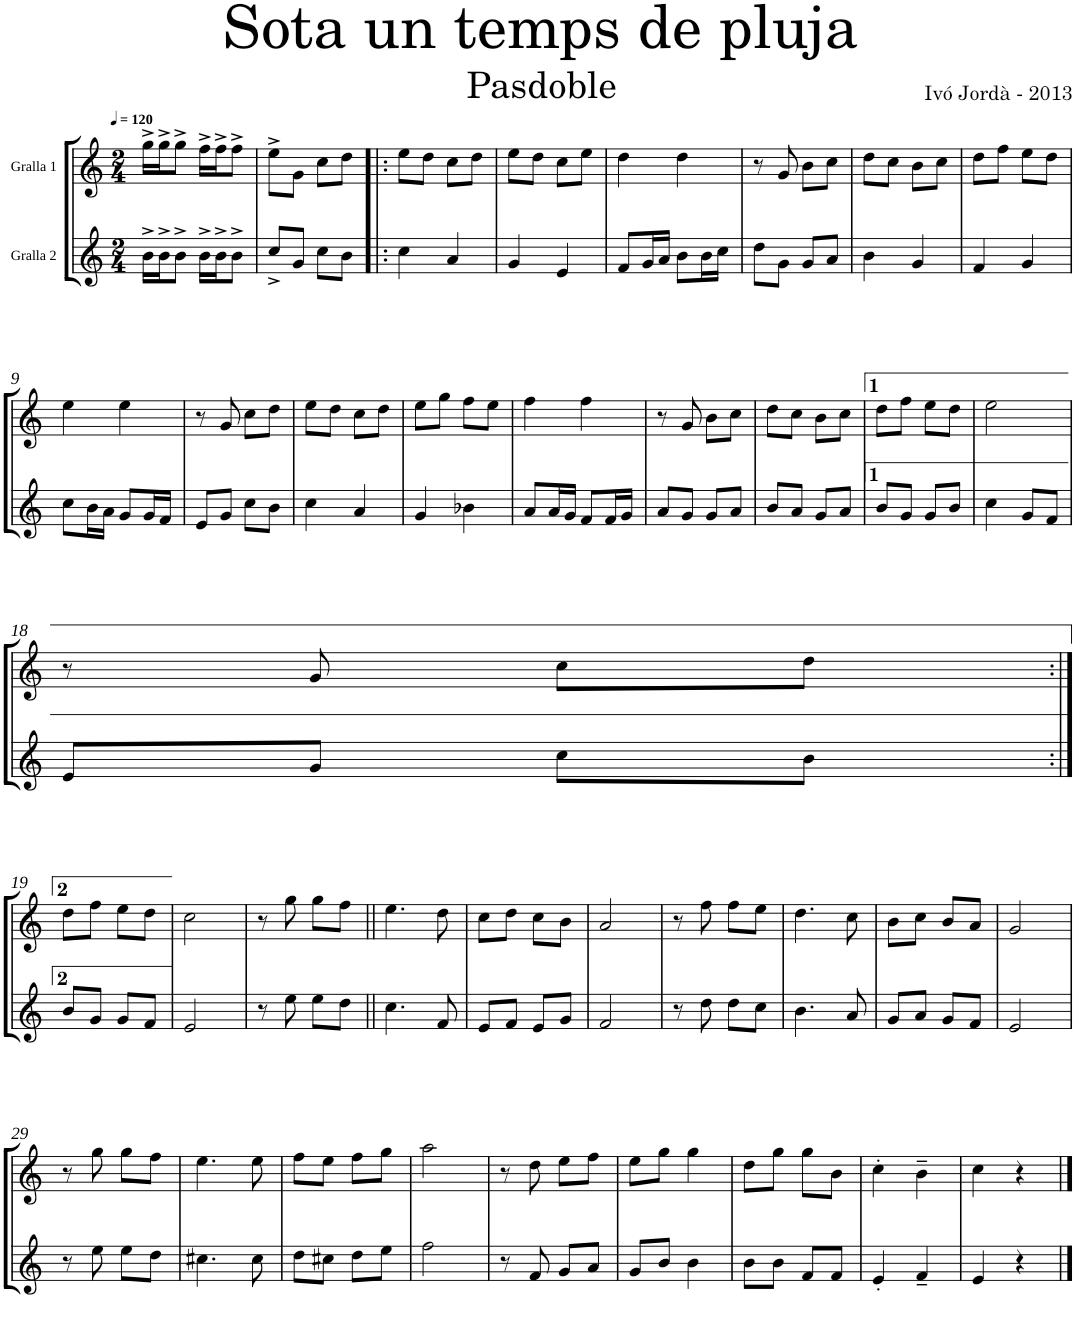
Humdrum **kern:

**kern	**kern
*part2	*part1
*staff2	*staff1
*I"Gralla 2	*I"Gralla 1
*clefG2	*clefG2
*k[]	*k[]
*M2/4	*M2/4
*MM120	*MM120
=1	=1
16b^\LL	16gg^\LL
16b^\J	16gg^\J
8b^\J	8gg^\J
16b^\LL	16ff^\LL
16b^\J	16ff^\J
8b^\J	8ff^\J
=2	=2
8cc^/L	8ee^\L
8g/J	8g\J
8cc\L	8cc\L
8b\J	8dd\J
=3!|:	=3!|:
4cc\	8ee\L
.	8dd\J
4a/	8cc\L
.	8dd\J
=4	=4
4g/	8ee\L
.	8dd\J
4e/	8cc\L
.	8ee\J
=5	=5
8f/L	4dd\
16g/L	.
16a/JJ	.
8b\L	4dd\
16b\L	.
16cc\JJ	.
=6	=6
8dd\L	8r
8g\J	8g/
8g/L	8b\L
8a/J	8cc\J
=7	=7
4b\	8dd\L
.	8cc\J
4g/	8b\L
.	8cc\J
=8	=8
4f/	8dd\L
.	8ff\J
4g/	8ee\L
.	8dd\J
!!LO:LB:g=z
=9	=9
8cc\L	4ee\
16b\L	.
16a\JJ	.
8g/L	4ee\
16g/L	.
16f/JJ	.
=10	=10
8e/L	8r
8g/J	8g/
8cc\L	8cc\L
8b\J	8dd\J
=11	=11
4cc\	8ee\L
.	8dd\J
4a/	8cc\L
.	8dd\J
=12	=12
4g/	8ee\L
.	8gg\J
4b-X\	8ff\L
.	8ee\J
=13	=13
8a/L	4ff\
16a/L	.
16g/JJ	.
8f/L	4ff\
16f/L	.
16g/JJ	.
=14	=14
8a/L	8r
8g/J	8g/
8g/L	8b\L
8a/J	8cc\J
=15	=15
8b/L	8dd\L
8a/J	8cc\J
8g/L	8b\L
8a/J	8cc\J
=16	=16
8b/L	8dd\L
8g/J	8ff\J
8g/L	8ee\L
8b/J	8dd\J
=17	=17
4cc\	2ee\
8g/L	.
8f/J	.
!!LO:LB:g=z
=18	=18
8e/L	8r
8g/J	8g/
8cc\L	8cc\L
8b\J	8dd\J
!!LO:LB:g=z
=19:|!	=19:|!
8b/L	8dd\L
8g/J	8ff\J
8g/L	8ee\L
8f/J	8dd\J
=20	=20
2e/	2cc\
=21	=21
8r	8r
8ee\	8gg\
8ee\L	8gg\L
8dd\J	8ff\J
=22||	=22||
4.cc\	4.ee\
8f/	8dd\
=23	=23
8e/L	8cc\L
8f/J	8dd\J
8e/L	8cc\L
8g/J	8b\J
=24	=24
2f/	2a/
=25	=25
8r	8r
8dd\	8ff\
8dd\L	8ff\L
8cc\J	8ee\J
=26	=26
4.b\	4.dd\
8a/	8cc\
=27	=27
8g/L	8b\L
8a/J	8cc\J
8g/L	8b/L
8f/J	8a/J
=28	=28
2e/	2g/
!!LO:LB:g=z
=29	=29
8r	8r
8ee\	8gg\
8ee\L	8gg\L
8dd\J	8ff\J
=30	=30
4.cc#X\	4.ee\
8cc#\	8ee\
=31	=31
8dd\L	8ff\L
8cc#X\J	8ee\J
8dd\L	8ff\L
8ee\J	8gg\J
=32	=32
2ff\	2aa\
=33	=33
8r	8r
8f/	8dd\
8g/L	8ee\L
8a/J	8ff\J
=34	=34
8g/L	8ee\L
8b/J	8gg\J
4b\	4gg\
=35	=35
8b\L	8dd\L
8b\J	8gg\J
8f/L	8gg\L
8f/J	8b\J
=36	=36
4e'/	4cc'\
4f~/	4b~\
=37	=37
4e/	4cc\
4r	4r
==	==
*-	*-
